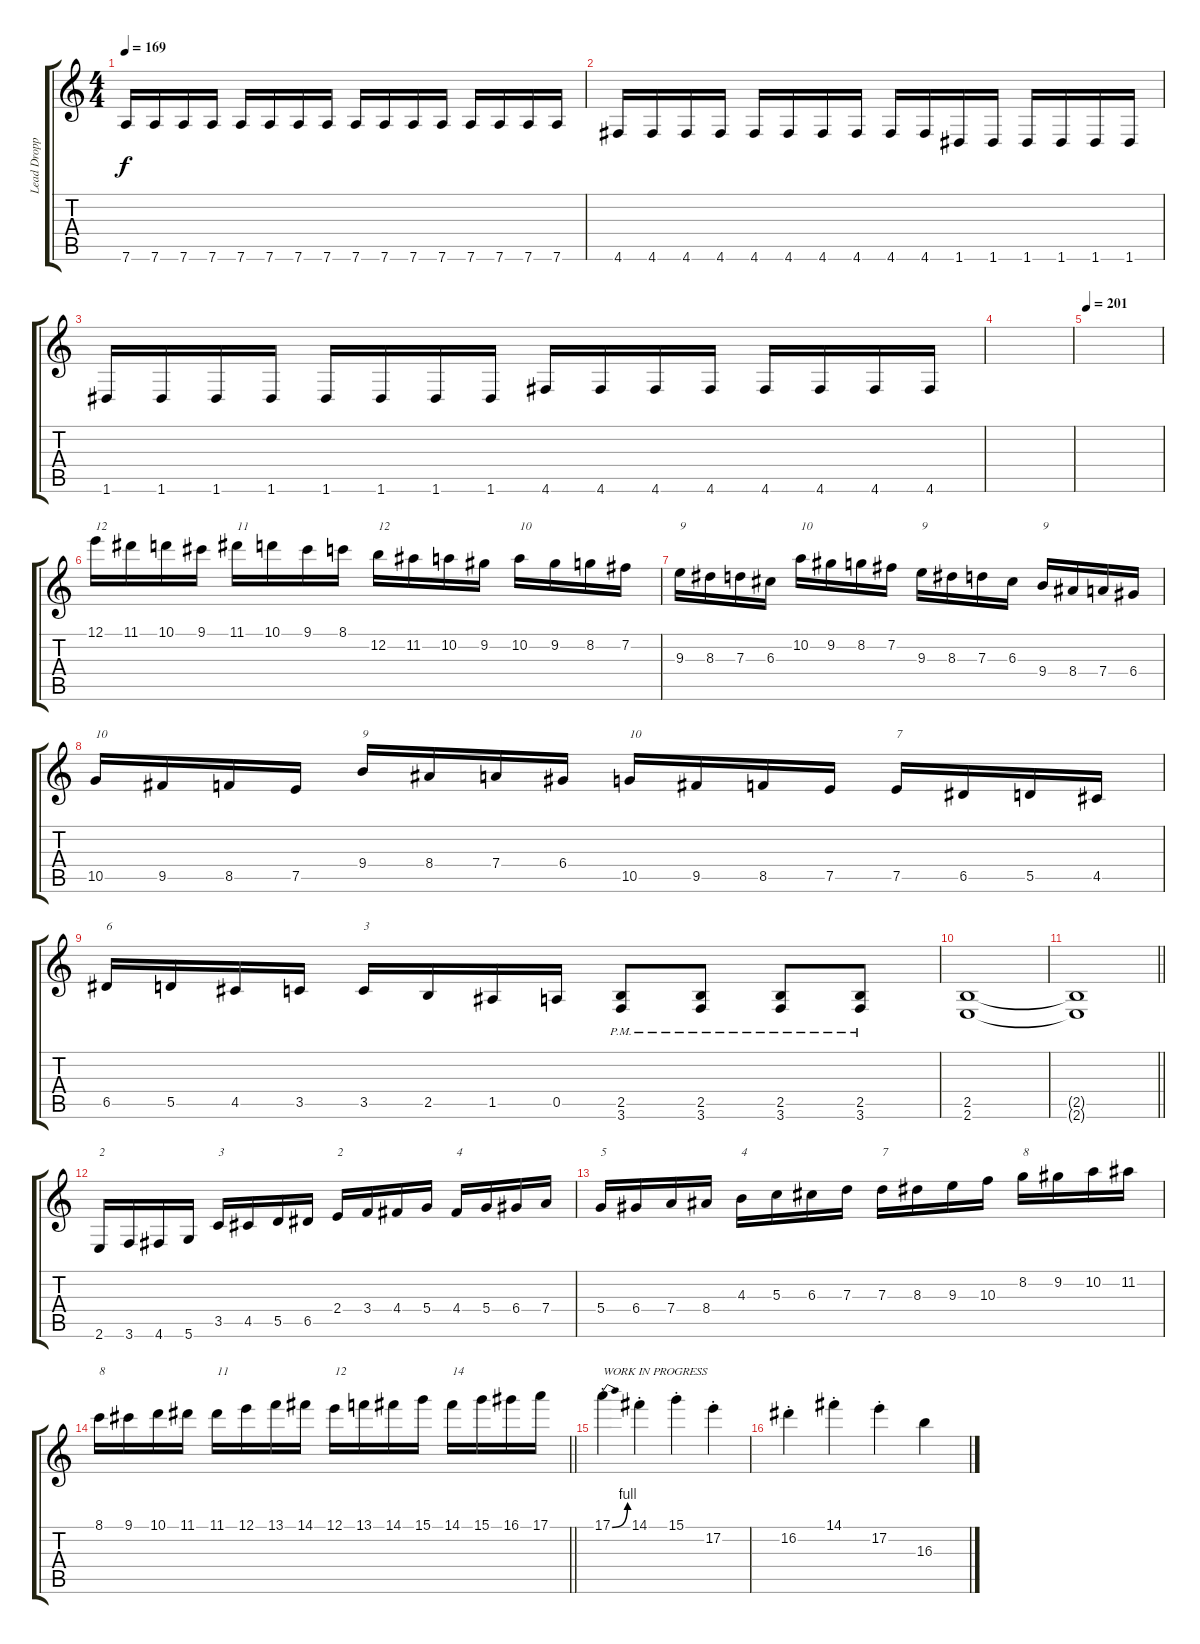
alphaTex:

\track ("Lead Dropped D " "Lead Dropp") {instrument distortionguitar}
\staff {score tabs}
\tuning (E4 B3 G3 D3 A2 D2) {hide}
\ts (4 4)
\tempo 169
\clef g2
\ks c
7.6.16{dy f} 7.6.16 7.6.16 7.6.16 7.6.16 7.6.16 7.6.16 7.6.16 7.6.16 7.6.16 7.6.16 7.6.16 7.6.16 7.6.16 7.6.16 7.6.16 |
4.6.16 4.6.16 4.6.16 4.6.16 4.6.16 4.6.16 4.6.16 4.6.16 4.6.16 4.6.16 1.6.16 1.6.16 1.6.16 1.6.16 1.6.16 1.6.16 |
1.6.16 1.6.16 1.6.16 1.6.16 1.6.16 1.6.16 1.6.16 1.6.16 4.6.16 4.6.16 4.6.16 4.6.16 4.6.16 4.6.16 4.6.16 4.6.16 |
|
\tempo 201
|
12.1.16{txt "12"} 11.1.16 10.1.16 9.1.16 11.1.16{txt "11"} 10.1.16 9.1.16 8.1.16 12.2.16{txt "12"} 11.2.16 10.2.16 9.2.16 10.2.16{txt "10"} 9.2.16 8.2.16 7.2.16 |
9.3.16{txt "9"} 8.3.16 7.3.16 6.3.16 10.2.16{txt "10"} 9.2.16 8.2.16 7.2.16 9.3.16{txt "9"} 8.3.16 7.3.16 6.3.16 9.4.16{txt "9"} 8.4.16 7.4.16 6.4.16 |
10.5.16{txt "10"} 9.5.16 8.5.16 7.5.16 9.4.16{txt "9"} 8.4.16 7.4.16 6.4.16 10.5.16{txt "10"} 9.5.16 8.5.16 7.5.16 7.5.16{txt "7"} 6.5.16 5.5.16 4.5.16 |
6.5.16{txt "6"} 5.5.16 4.5.16 3.5.16 3.5.16{txt "3"} 2.5.16 1.5.16 0.5.16 (2.5{pm} 3.6{pm}).8 (2.5{pm} 3.6{pm}).8 (2.5{pm} 3.6{pm}).8 (2.5{pm} 3.6{pm}).8 |
(2.5 2.6).1 |
\barLineRight lightlight
(2.5{t} 2.6{t}).1 |
2.6.16{txt "2"} 3.6.16 4.6.16 5.6.16 3.5.16{txt "3"} 4.5.16 5.5.16 6.5.16 2.4.16{txt "2"} 3.4.16 4.4.16 5.4.16 4.4.16{txt "4"} 5.4.16 6.4.16 7.4.16 |
5.4.16{txt "5"} 6.4.16 7.4.16 8.4.16 4.3.16{txt "4"} 5.3.16 6.3.16 7.3.16 7.3.16{txt "7"} 8.3.16 9.3.16 10.3.16 8.2.16{txt "8"} 9.2.16 10.2.16 11.2.16 |
\barLineRight lightlight
8.1.16{txt "8"} 9.1.16 10.1.16 11.1.16 11.1.16{txt "11"} 12.1.16 13.1.16 14.1.16 12.1.16{txt "12"} 13.1.16 14.1.16 15.1.16 14.1.16{txt "14"} 15.1.16 16.1.16 17.1.16 |
17.1{be (bend 0 0 60 4) st}.4{txt "WORK IN PROGRESS"} 14.1{st}.4 15.1{st}.4 17.2{st}.4 |
16.2{st}.4 14.1{st}.4 17.2{st}.4 16.3.4
